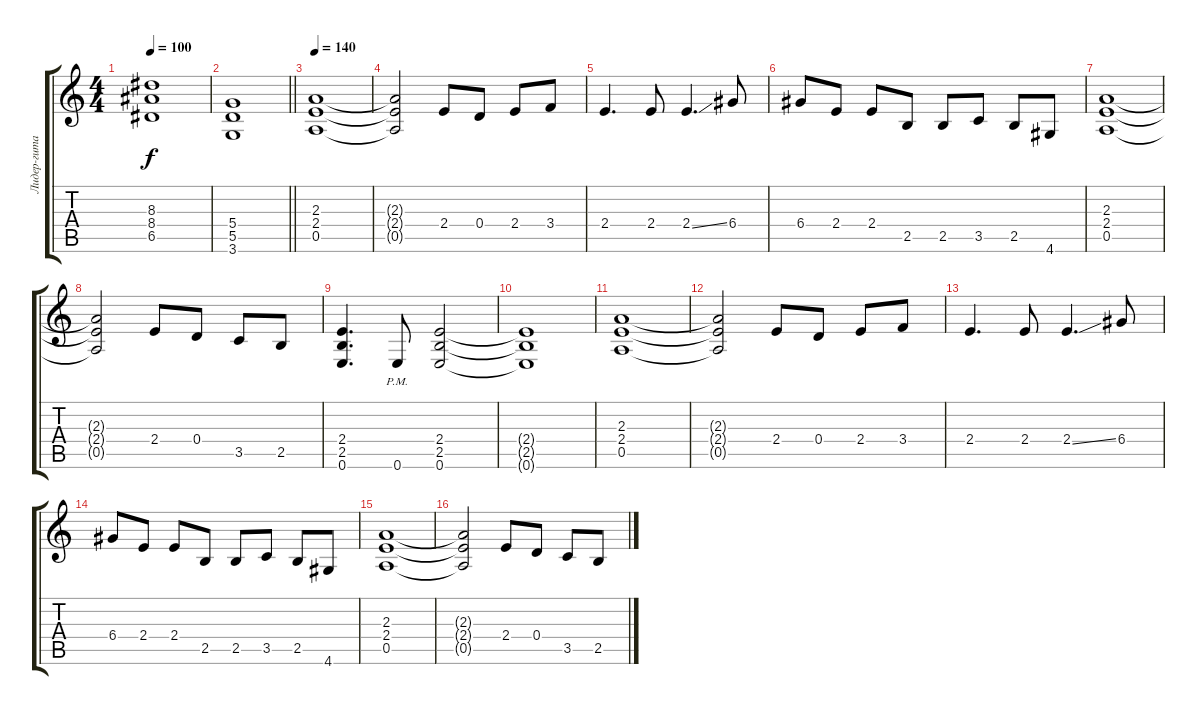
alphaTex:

\track ("Лидер-гитара (Гальдер)" "Лидер-гита") {instrument distortionguitar}
\staff {score tabs}
\tuning (E4 B3 G3 D3 A2 E2) {hide}
\ts (4 4)
\tempo 100
\clef g2
\ks c
(8.3 8.4 6.5).1{dy f} |
\barLineRight lightlight
(5.4 5.5 3.6).1 |
\tempo 140
(2.3 2.4 0.5).1 |
(2.3{t} 2.4{t} 0.5{t}).2 2.4.8 0.4.8 2.4.8 3.4.8 |
2.4.4{d} 2.4.8 2.4{ss}.4{d} 6.4.8 |
6.4.8 2.4.8 2.4.8 2.5.8 2.5.8 3.5.8 2.5.8 4.6.8 |
(2.3 2.4 0.5).1 |
(2.3{t} 2.4{t} 0.5{t}).2 2.4.8 0.4.8 3.5.8 2.5.8 |
(2.4 2.5 0.6).4{d} 0.6{pm}.8 (2.4 2.5 0.6).2 |
(2.4{t} 2.5{t} 0.6{t}).1 |
(2.3 2.4 0.5).1 |
(2.3{t} 2.4{t} 0.5{t}).2 2.4.8 0.4.8 2.4.8 3.4.8 |
2.4.4{d} 2.4.8 2.4{ss}.4{d} 6.4.8 |
6.4.8 2.4.8 2.4.8 2.5.8 2.5.8 3.5.8 2.5.8 4.6.8 |
(2.3 2.4 0.5).1 |
(2.3{t} 2.4{t} 0.5{t}).2 2.4.8 0.4.8 3.5.8 2.5.8
